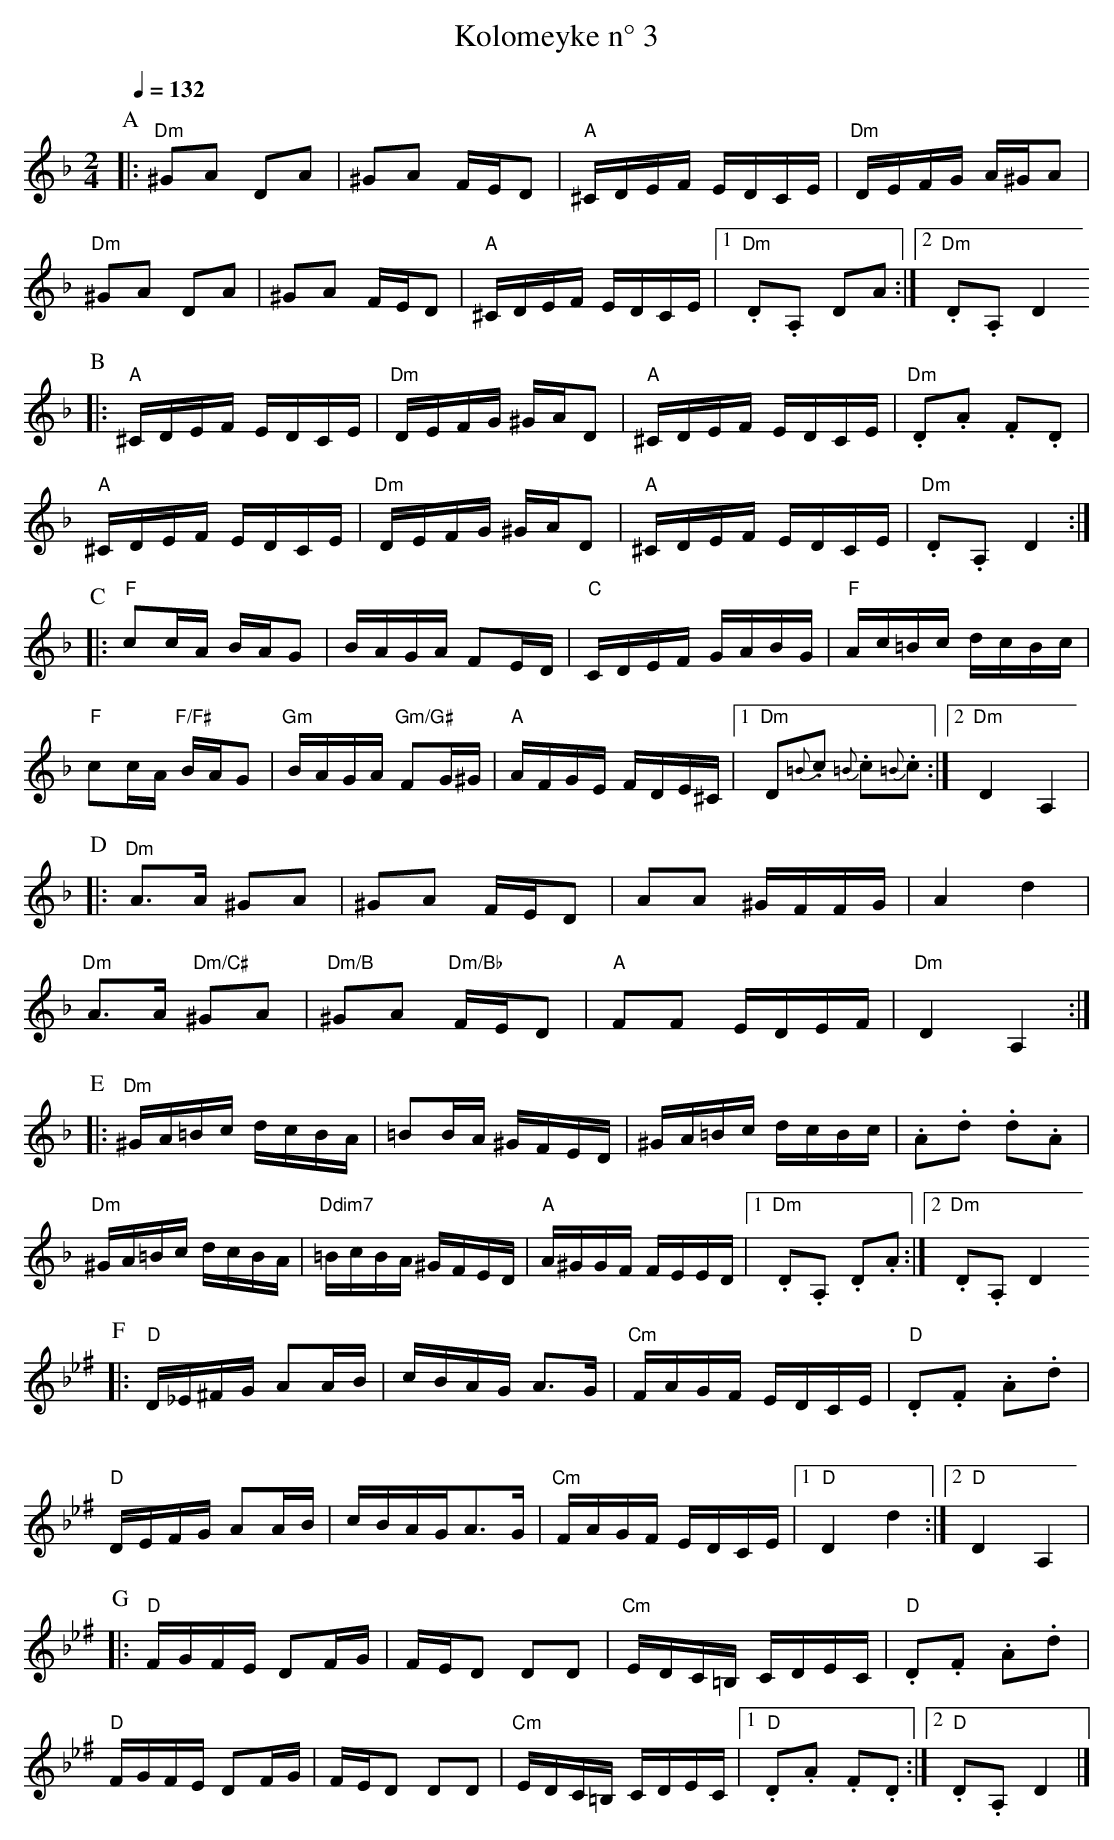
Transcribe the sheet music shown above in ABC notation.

X:1
T:Kolomeyke n° 3
Q:1/4=132
M:2/4
L:1/16
K:Dm
P:A
|: "Dm"^G2A2 D2A2 | ^G2A2 FED2 | "A"^CDEF EDCE | "Dm"DEFG A^GA2 |
   "Dm"^G2A2 D2A2 | ^G2A2 FED2 | "A"^CDEF EDCE |1 "Dm".D2.A,2 D2A2 :|2 "Dm".D2.A,2 D4
P:B
|: "A"^CDEF EDCE | "Dm"DEFG ^GAD2 | "A"^CDEF EDCE | "Dm".D2.A2 .F2.D2 |
   "A"^CDEF EDCE | "Dm"DEFG ^GAD2 | "A"^CDEF EDCE | "Dm".D2.A,2 D4 :|
P:C
|: "F"c2cA BAG2 | BAGA F2ED | "C"CDEF GABG | "F"Ac=Bc dcBc |
   "F"c2cA "F/F#"BAG2 | "Gm"BAGA "Gm/G#"F2G^G | "A"AFGE FDE^C |1 "Dm"D2{=B}.c2 {=B}.c2{=B}.c2 :|2 "Dm"D4 A,4 |
P:D
|: \
	"Dm"A3A ^G2A2 | \
	^G2A2 FED2 | \
	A2A2 ^GFFG | A4 d4 |
   "Dm"A3A "Dm/C#"^G2A2 | \
	"Dm/B"^G2A2 "Dm/Bb"FED2 | \
	"A"F2F2 EDEF | "Dm"D4 A,4 :|
P:E
|: "Dm"^GA=Bc dcBA | =B2BA ^GFED | ^GA=Bc dcBc | .A2.d2 .d2.A2 |
   "Dm"^GA=Bc dcBA | "Ddim7"=BcBA ^GFED | "A"A^GGF FEED |1 "Dm".D2.A,2 .D2.A2 :|2 "Dm".D2.A,2 D4
K:Gm ^f
P:F
|: "D"D_E^FG A2AB | cBAG A3G | "Cm"FAGF EDCE | "D".D2.F2 .A2.d2 |
   "D"DEFG A2AB | cBAGA3G | "Cm"FAGF EDCE |1 "D"D4 d4 :|2 "D"D4 A,4 |
P:G
|: "D"FGFE D2FG | FED2 D2D2 | "Cm"EDC=B, CDEC | "D".D2.F2 .A2.d2 |
   "D"FGFE D2FG | FED2 D2D2 | "Cm"EDC=B, CDEC |1 "D".D2.A2 .F2.D2 :|2 "D".D2.A,2 D4 |]
